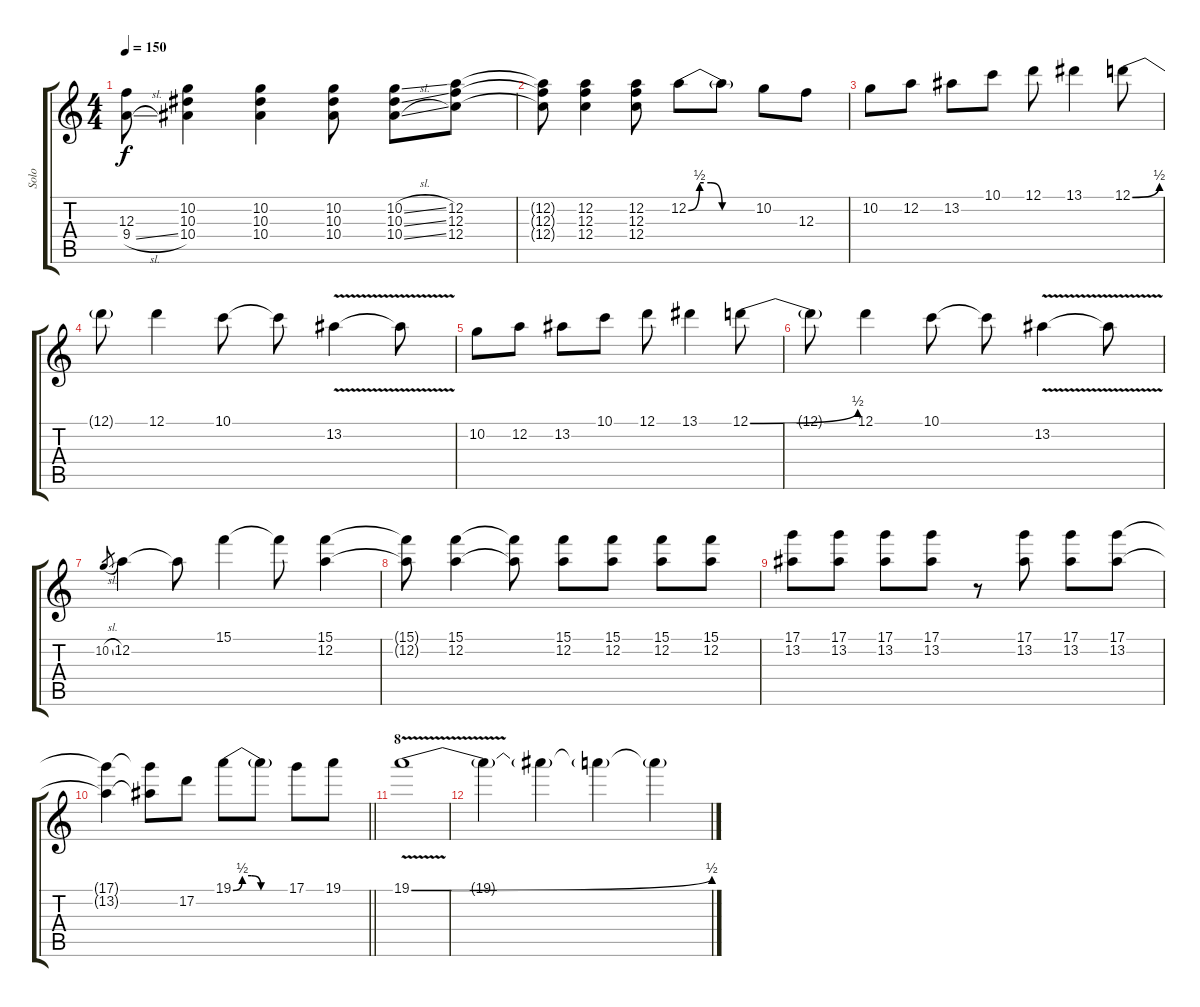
\track ("Solo" "Solo") {instrument overdrivenguitar}
\staff {score tabs}
\tuning (D4 A3 F3 C3 G2 C2) {hide}
\ts (4 4)
\tempo 150
\clef g2
\ks c
(12.3 9.4{sl}).8{dy f} (10.2 10.3 10.4).4 (10.2 10.3 10.4).4 (10.2 10.3 10.4).8 (10.2{sl} 10.3{sl} 10.4{sl}).8 (12.2 12.3 12.4).8 |
(12.2{t} 12.3{t} 12.4{t}).8 (12.2 12.3 12.4).4 (12.2 12.3 12.4).8 12.2{be (custom 0 0 10 2 20 2 30 0 60 0)}.8 12.2{t}.8 10.2.8 12.3.8 |
10.2.8 12.2.8 13.2.8 10.1.8 12.1.8 13.1.4 12.1{be (bend 0 0 60 2)}.8 |
12.1{t}.8 12.1.4 10.1.8 10.1{t}.8 13.2{v}.4 13.2{t}.8 |
10.2.8 12.2.8 13.2.8 10.1.8 12.1.8 13.1.4 12.1{be (bend 0 0 60 2)}.8 |
12.1{t}.8 12.1.4 10.1.8 10.1{t}.8 13.2{v}.4 13.2{t}.8 |
10.2{sl}.8{gr} 12.2.4 12.2{t}.8 15.1.4 15.1{t}.8 (15.1 12.2).4 |
(15.1{t} 12.2{t}).8 (15.1 12.2).4 (15.1{t} 12.2{t}).8 (15.1 12.2).8 (15.1 12.2).8 (15.1 12.2).8 (15.1 12.2).8 |
(17.1 13.2).8 (17.1 13.2).8 (17.1 13.2).8 (17.1 13.2).8 r.8 (17.1 13.2).8 (17.1 13.2).8 (17.1 13.2).8 |
\barLineRight lightlight
(17.1{t} 13.2{t}).4 (17.1{t} 13.2{t}).8 17.2.8 19.1{be (custom 0 0 10 2 20 2 30 0 60 0)}.8 19.1{t}.8 17.1.8 19.1.8 |
\section ("" "8")
19.1{be (bend 0 0 60 2) v}.1 |
19.1{t}.4 19.1{t}.4 19.1{t}.4 19.1{t}.4
